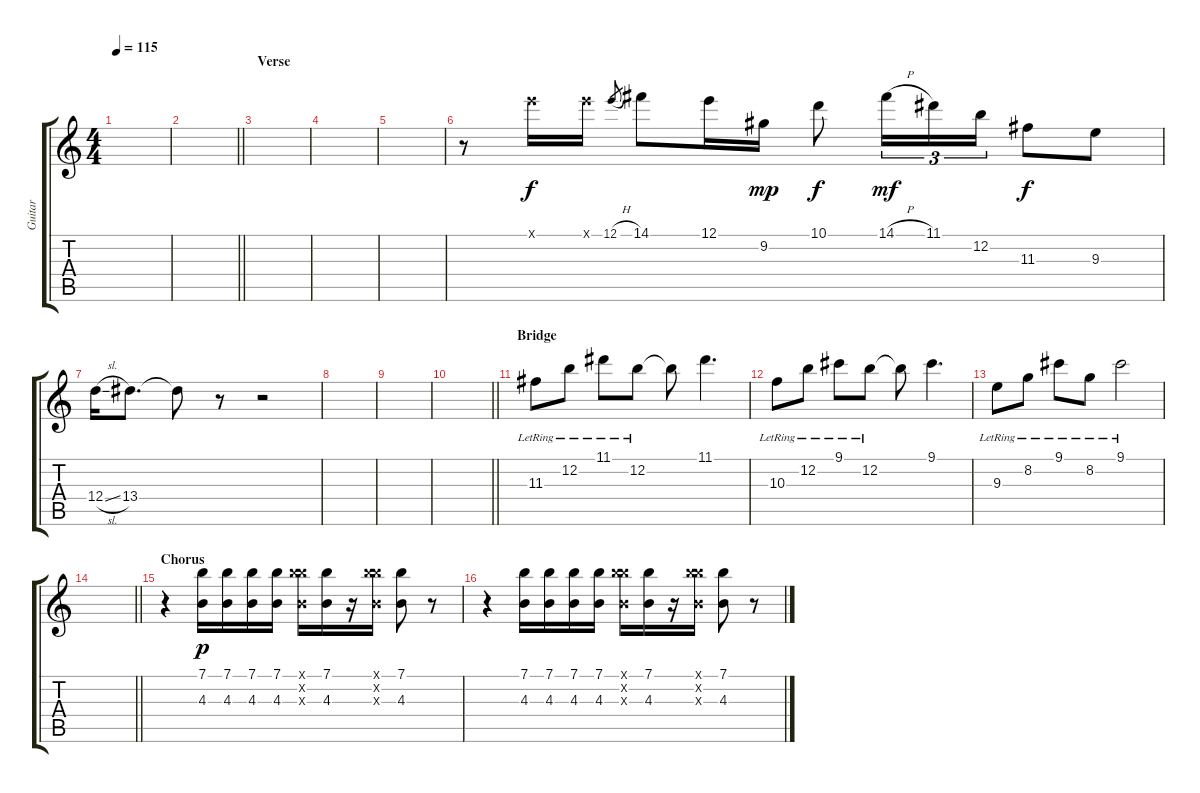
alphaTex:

\track ("Guitar" "Guitar") {instrument acousticguitarsteel}
\staff {score tabs}
\tuning (E4 B3 G3 D3 A2 E2) {hide}
\ts (4 4)
\tempo 115
\clef g2
\ks c
|
\barLineRight lightlight
|
\section ("" "Verse")
|
|
|
r.8{balance 5 instrument acousticguitarnylon} 12.1{x}.16{dy f} 12.1{x}.16 12.1{h}.8{gr} 14.1.8 12.1.16 9.2.16{dy mp} 10.1.8{dy f} 14.1{h}.16{tu (3 2) dy mf} 11.1.16{tu (3 2)} 12.2.16{tu (3 2)} 11.3.8{dy f} 9.3.8 |
12.4{sl}.16 13.4.8{d} 13.4{t}.8 r.8 r.2 |
|
|
\barLineRight lightlight
|
\section ("" "Bridge")
11.3{lr}.8{balance 8 instrument acousticguitarsteel} 12.2{lr}.8 11.1{lr}.8 12.2{lr}.8 12.2{t}.8 11.1.4{d} |
10.3{lr}.8 12.2{lr}.8 9.1{lr}.8 12.2{lr}.8 12.2{t}.8 9.1.4{d} |
9.3{lr}.8 8.2{lr}.8 9.1{lr}.8 8.2{lr}.8 9.1{lr}.2 |
\barLineRight lightlight
|
\section ("" "Chorus")
r.4{balance 13} (7.1 4.3).16{dy p} (7.1 4.3).16 (7.1 4.3).16 (7.1 4.3).16 (7.1{x} 12.2{x} 4.3{x}).16 (7.1 4.3).16 r.16 (7.1{x} 12.2{x} 4.3{x}).16 (7.1 4.3).8 r.8 |
r.4 (7.1 4.3).16 (7.1 4.3).16 (7.1 4.3).16 (7.1 4.3).16 (7.1{x} 12.2{x} 4.3{x}).16 (7.1 4.3).16 r.16 (7.1{x} 12.2{x} 4.3{x}).16 (7.1 4.3).8 r.8
